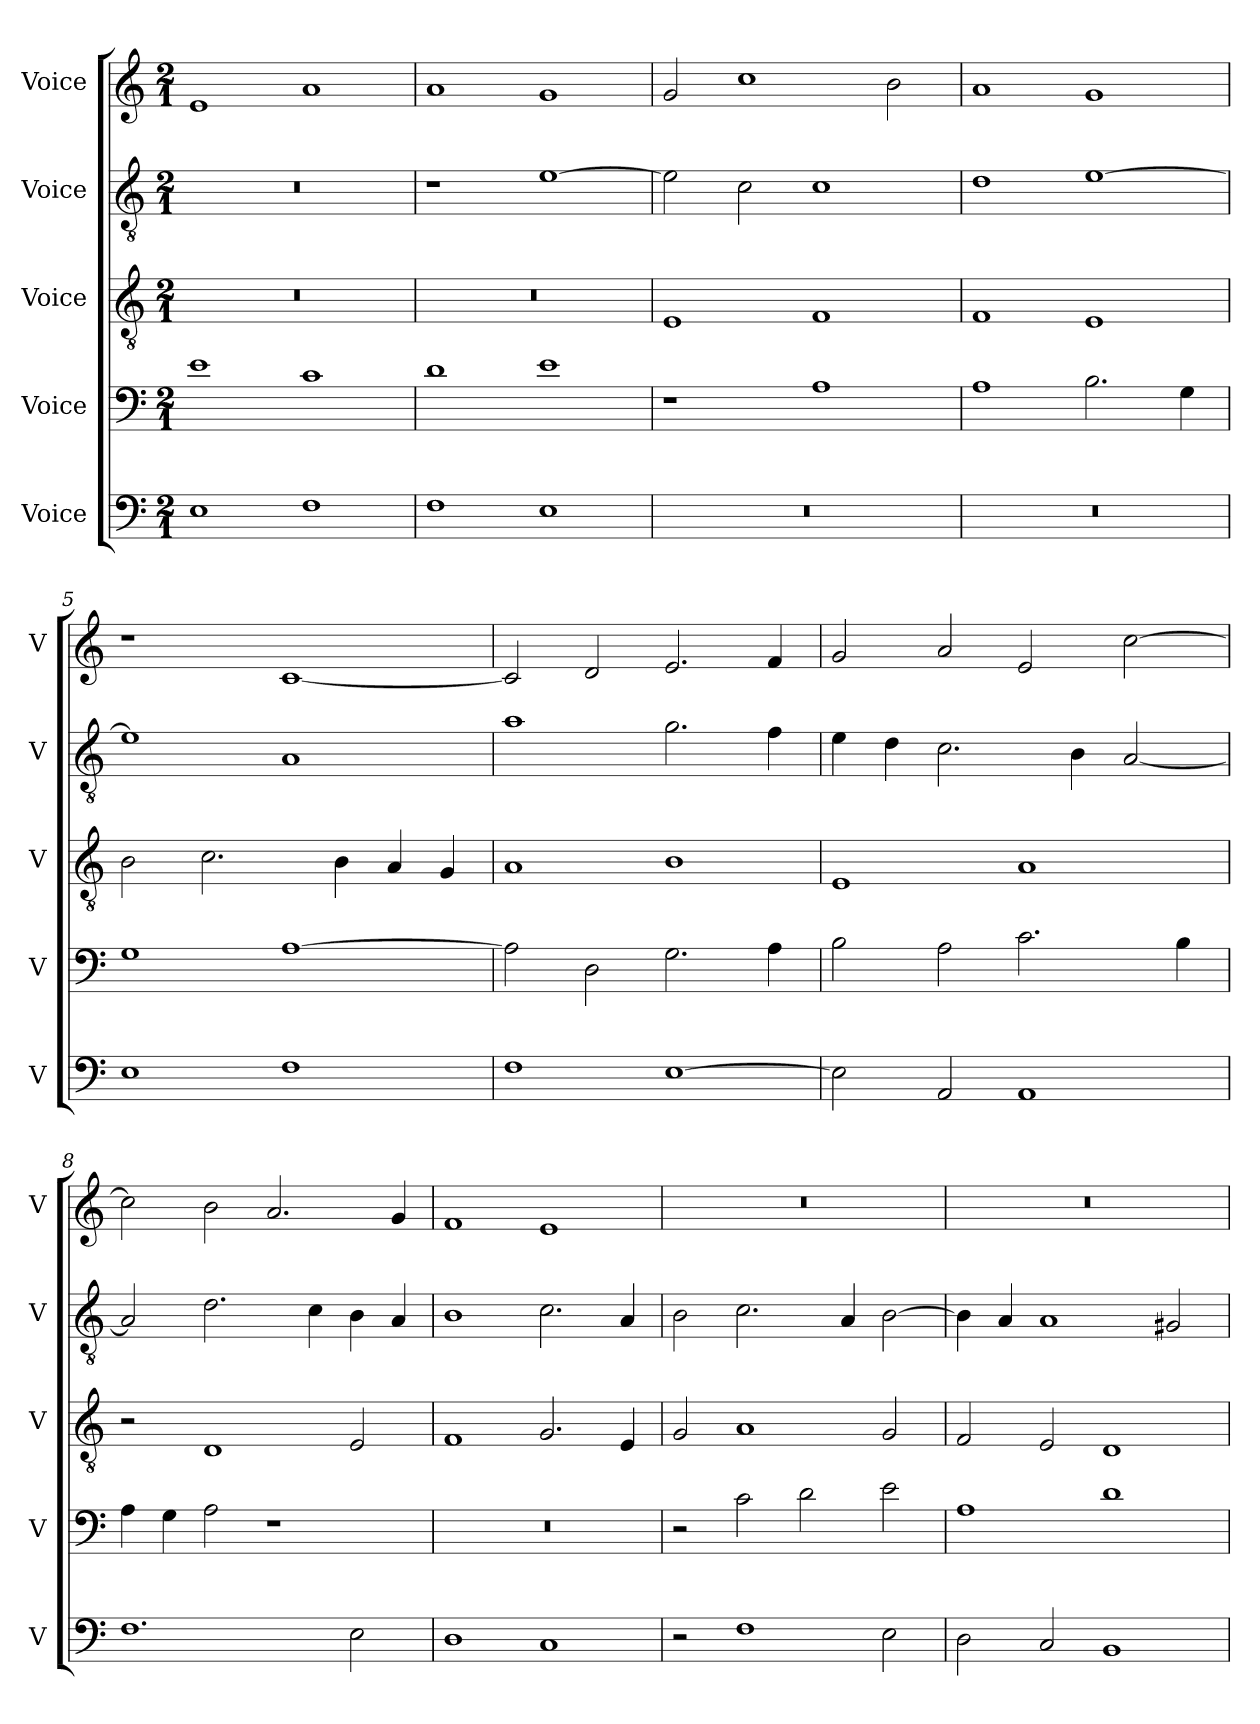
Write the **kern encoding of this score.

**kern	**kern	**kern	**kern	**kern
*part5	*part4	*part3	*part2	*part1
*staff5	*staff4	*staff3	*staff2	*staff1
*I"Voice	*I"Voice	*I"Voice	*I"Voice	*I"Voice
*I'V	*I'V	*I'V	*I'V	*I'V
*clefF4	*clefF4	*clefGv2	*clefGv2	*clefG2
*k[]	*k[]	*k[]	*k[]	*k[]
*M2/1	*M2/1	*M2/1	*M2/1	*M2/1
=1	=1	=1	=1	=1
1E	1e	0r	0r	1e
1F	1c	.	.	1a
=2	=2	=2	=2	=2
1F	1d	0r	1r	1a
1E	1e	.	[1e	1g
=3	=3	=3	=3	=3
0r	1r	1E	2e\]	2g/
.	.	.	2c\	1cc
.	1A	1F	1c	.
.	.	.	.	2b\
=4	=4	=4	=4	=4
0r	1A	1F	1d	1a
.	2.B\	1E	[1e	1g
.	4G\	.	.	.
!!LO:LB:g=z
=5	=5	=5	=5	=5
1E	1G	2B\	1e]	1r
.	.	2.c\	.	.
1F	[1A	.	1A	[1c
.	.	4B\	.	.
.	.	4A/	.	.
.	.	4G/	.	.
=6	=6	=6	=6	=6
1F	2A\]	1A	1a	2c/]
.	2D\	.	.	2d/
[1E	2.G\	1B	2.g\	2.e/
.	4A\	.	4f\	4f/
=7	=7	=7	=7	=7
2E\]	2B\	1E	4e\	2g/
.	.	.	4d\	.
2AA/	2A\	.	2.c\	2a/
1AA	2.c\	1A	.	2e/
.	.	.	4B\	.
.	.	.	[2A/	[2cc\
.	4B\	.	.	.
!!LO:LB:g=z
=8	=8	=8	=8	=8
1.F	4A\	2r	2A/]	2cc\]
.	4G\	.	.	.
.	2A\	1D	2.d\	2b\
.	1r	.	.	2.a/
.	.	.	4c\	.
2E\	.	2E/	4B\	.
.	.	.	4A/	4g/
=9	=9	=9	=9	=9
1D	0r	1F	1B	1f
1C	.	2.G/	2.c\	1e
.	.	4E/	4A/	.
=10	=10	=10	=10	=10
2r	2r	2G/	2B\	0r
1F	2c\	1A	2.c\	.
.	2d\	.	.	.
.	.	.	4A/	.
2E\	2e\	2G/	[2B\	.
=11	=11	=11	=11	=11
2D\	1A	2F/	4B\]	0r
.	.	.	4A/	.
2C/	.	2E/	1A	.
1BB	1d	1D	.	.
.	.	.	2G#X/	.
=	=	=	=	=
*-	*-	*-	*-	*-
